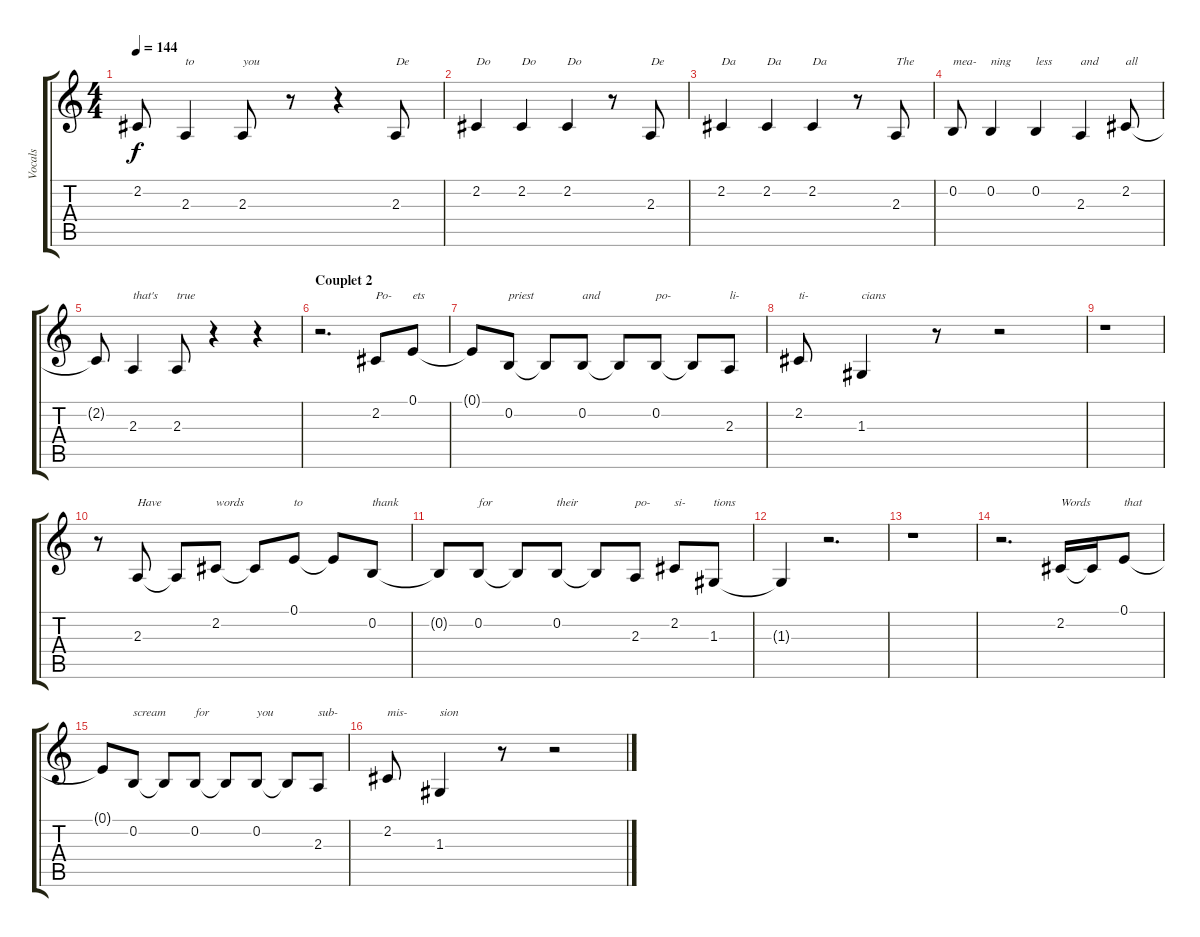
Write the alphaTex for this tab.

\track ("Vocals" "Vocals") {instrument clarinet}
\staff {score tabs}
\tuning (E4 B3 G3 D3 A2 E2) {hide}
\ts (4 4)
\tempo 144
\clef g2
\ks c
2.2{t}.8{dy f} 2.3.4{txt "to"} 2.3.8{txt "you"} r.8 r.4 2.3.8{txt "De"} |
2.2.4{txt "Do"} 2.2.4{txt "Do"} 2.2.4{txt "Do"} r.8 2.3.8{txt "De"} |
2.2.4{txt "Da"} 2.2.4{txt "Da"} 2.2.4{txt "Da"} r.8 2.3.8{txt "The "} |
0.2.8{txt "mea-"} 0.2.4{txt "ning"} 0.2.4{txt "less"} 2.3.4{txt "and"} 2.2.8{txt "all"} |
2.2{t}.8 2.3.4{txt "that's"} 2.3.8{txt "true"} r.4 r.4 |
\section ("" "Couplet 2")
r.2{d} 2.2.8{txt "Po-"} 0.1.8{txt "ets"} |
0.1{t}.8 0.2.8{txt "priest"} 0.2{t}.8 0.2.8{txt "and"} 0.2{t}.8 0.2.8{txt "po-"} 0.2{t}.8 2.3.8{txt "li-"} |
2.2.8{txt "ti-"} 1.3.4{txt "cians"} r.8 r.2 |
r.1 |
r.8 2.3.8{txt "Have"} 2.3{t}.8 2.2.8{txt "words"} 2.2{t}.8 0.1.8{txt "to"} 0.1{t}.8 0.2.8{txt "thank"} |
0.2{t}.8 0.2.8{txt "for"} 0.2{t}.8 0.2.8{txt "their"} 0.2{t}.8 2.3.8{txt "po-"} 2.2.8{txt "si-"} 1.3.8{txt "tions"} |
1.3{t}.4 r.2{d} |
r.1 |
r.2{d} 2.2.16{txt "Words"} 2.2{t}.16 0.1.8{txt "that"} |
0.1{t}.8 0.2.8{txt "scream"} 0.2{t}.8 0.2.8{txt "for"} 0.2{t}.8 0.2.8{txt "you"} 0.2{t}.8 2.3.8{txt "sub-"} |
2.2.8{txt "mis-"} 1.3.4{txt "sion"} r.8 r.2
